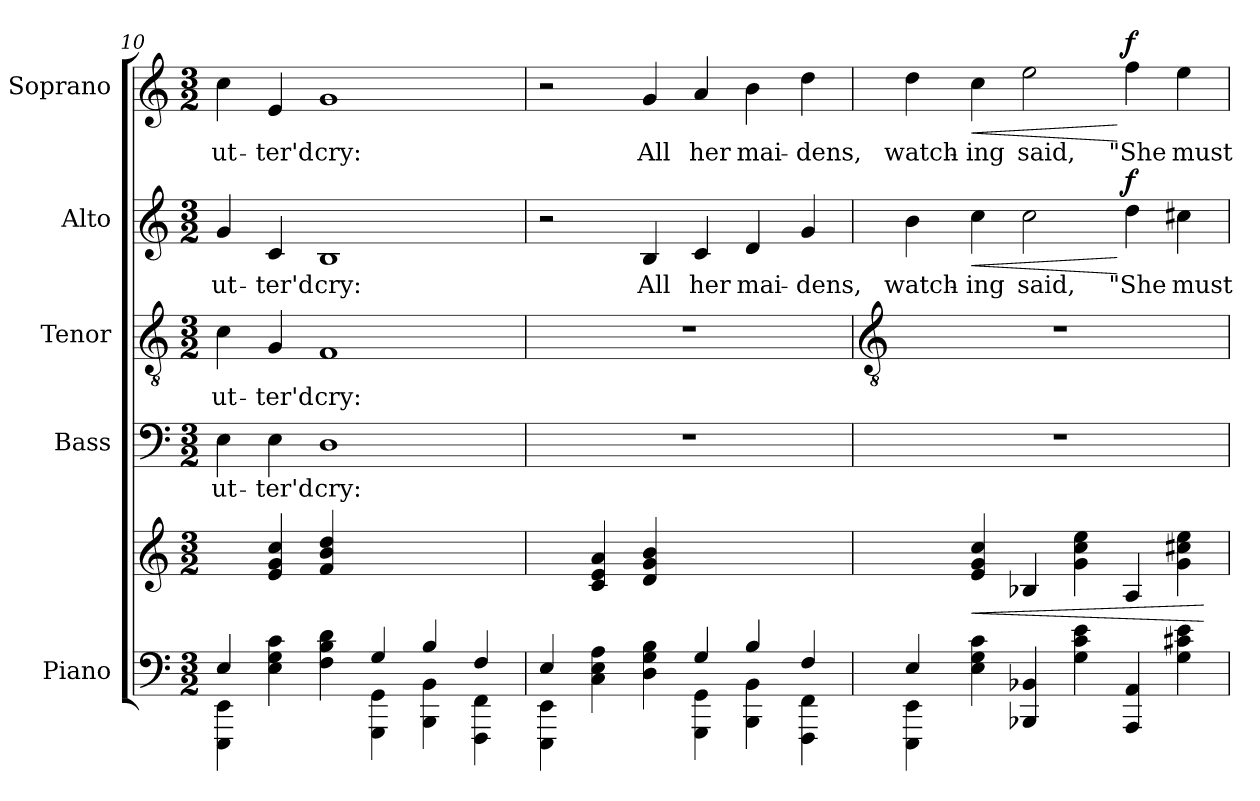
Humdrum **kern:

**kern	**kern	**dynam	**kern	**text	**kern	**text	**kern	**text	**dynam	**kern	**text	**dynam
*part5	*part5	*part5	*part4	*part4	*part3	*part3	*part2	*part2	*part2	*part1	*part1	*part1
*staff6	*staff5	*staff5/6	*staff4	*staff4	*staff3	*staff3	*staff2	*staff2	*staff2	*staff1	*staff1	*staff1
*I"Piano	*	*	*I"Bass	*	*I"Tenor	*	*I"Alto	*	*	*I"Soprano	*	*
*	*	*	*I'B	*	*I'T	*	*I'A	*	*	*I'S	*	*
*clefF4	*clefG2	*	*clefF4	*	*clefGv2	*	*clefG2	*	*	*clefG2	*	*
*k[]	*k[]	*	*k[]	*	*k[]	*	*k[]	*	*	*k[]	*	*
*C:	*C:	*	*C:	*	*C:	*	*C:	*	*	*C:	*	*
*M3/2	*M3/2	*	*M3/2	*	*M3/2	*	*M3/2	*	*	*M3/2	*	*
=10	=10	=10	=10	=10	=10	=10	=10	=10	=10	=10	=10	=10
*^	*	*	*	*	*	*	*	*	*	*	*	*
!	!	!	!	!	!LO:LY:b	!	!LO:LY:b	!	!LO:LY:b	!	!	!LO:LY:b	!
4E/	4EEE\ 4EE\	4ryy	.	4E	ut-	4c	ut-	4g	ut-	.	4cc	ut-	.
!	!	!	!	!	!LO:LY:b	!	!LO:LY:b	!	!LO:LY:b	!	!	!LO:LY:b	!
2ryy	4E 4G 4c	4e 4g 4cc	.	4E	-ter'd	4G	-ter'd	4c	-ter'd	.	4e	-ter'd	.
!	!	!	!	!	!LO:LY:b	!	!LO:LY:b	!	!LO:LY:b	!	!	!LO:LY:b	!
.	4F 4B 4d	4f 4b 4dd	.	1D	cry:	1F	cry:	1B	cry:	.	1g	cry:	.
4G/	4GGG\ 4GG\	2.ryy	.	.	.	.	.	.	.	.	.	.	.
4B/	4BBB\ 4BB\	.	.	.	.	.	.	.	.	.	.	.	.
4F/	4FFF\ 4FF\	.	.	.	.	.	.	.	.	.	.	.	.
=11	=11	=11	=11	=11	=11	=11	=11	=11	=11	=11	=11	=11	=11
!	!	!	!	!LO:N:vis=1	!	!LO:N:vis=1	!	!	!	!	!	!	!
4E/	4EEE\ 4EE\	4ryy	.	1.r	.	1.r	.	2r	.	.	2r	.	.
2ryy	4C 4E 4A	4c 4e 4a	.	.	.	.	.	.	.	.	.	.	.
!	!	!	!	!	!	!	!	!	!LO:LY:b	!	!	!LO:LY:b	!
.	4D 4G 4B	4d 4g 4b	.	.	.	.	.	4B	All	.	4g	All	.
!	!	!	!	!	!	!	!	!	!LO:LY:b	!	!	!LO:LY:b	!
4G/	4GGG\ 4GG\	2.ryy	.	.	.	.	.	4c	her	.	4a	her	.
!	!	!	!	!	!	!	!	!	!LO:LY:b	!	!	!LO:LY:b	!
4B/	4BBB\ 4BB\	.	.	.	.	.	.	4d	mai-	.	4b	mai-	.
!	!	!	!	!	!	!	!	!	!LO:LY:b	!	!	!LO:LY:b	!
4F/	4FFF\ 4FF\	.	.	.	.	.	.	4g	-dens,	.	4dd	-dens,	.
!!LO:LB:g=z
=12	=12	=12	=12	=12	=12	=12	=12	=12	=12	=12	=12	=12	=12
*	*	*	*	*	*	*clefGv2	*	*	*	*	*	*	*
!	!	!	!	!LO:N:vis=1	!	!LO:N:vis=1	!	!	!LO:LY:b	!	!	!LO:LY:b	!
4E/	4EEE\ 4EE\	4ryy	.	1.r	.	1.r	.	4b	watch-	.	4dd	watch-	.
!	!	!	!LO:HP:b	!	!	!	!	!	!LO:LY:b	!LO:HP:b	!	!LO:LY:b	!LO:HP:b
1ryy	4E 4G 4c	4e 4g 4cc	<	.	.	.	.	4cc	-ing	<	4cc	-ing	<
!	!	!	!	!	!	!	!	!	!LO:LY:b	!	!	!LO:LY:b	!
.	4BBB-X 4BB-X	4B-X	.	.	.	.	.	2cc	said,	.	2ee	said,	.
.	4G 4c 4e	4g 4cc 4ee	.	.	.	.	.	.	.	.	.	.	.
!	!	!	!	!	!	!	!	!	!LO:LY:b	!LO:DY:n=1:b	!	!LO:LY:b	!LO:DY:n=1:b
.	4AAA 4AA	4A	.	.	.	.	.	4dd	"She	[ f	4ff	"She	[ f
!	!	!	!	!	!	!	!	!	!LO:LY:b	!	!	!LO:LY:b	!
4ryy	4G 4c#X 4e	4g 4cc#X 4ee	.	.	.	.	.	4cc#X	must	.	4ee	must	.
*v	*v	*	*	*	*	*	*	*	*	*	*	*	*
.	.	[	.	.	.	.	.	.	.	.	.	.
=	=	=	=	=	=	=	=	=	=	=	=	=
*-	*-	*-	*-	*-	*-	*-	*-	*-	*-	*-	*-	*-
